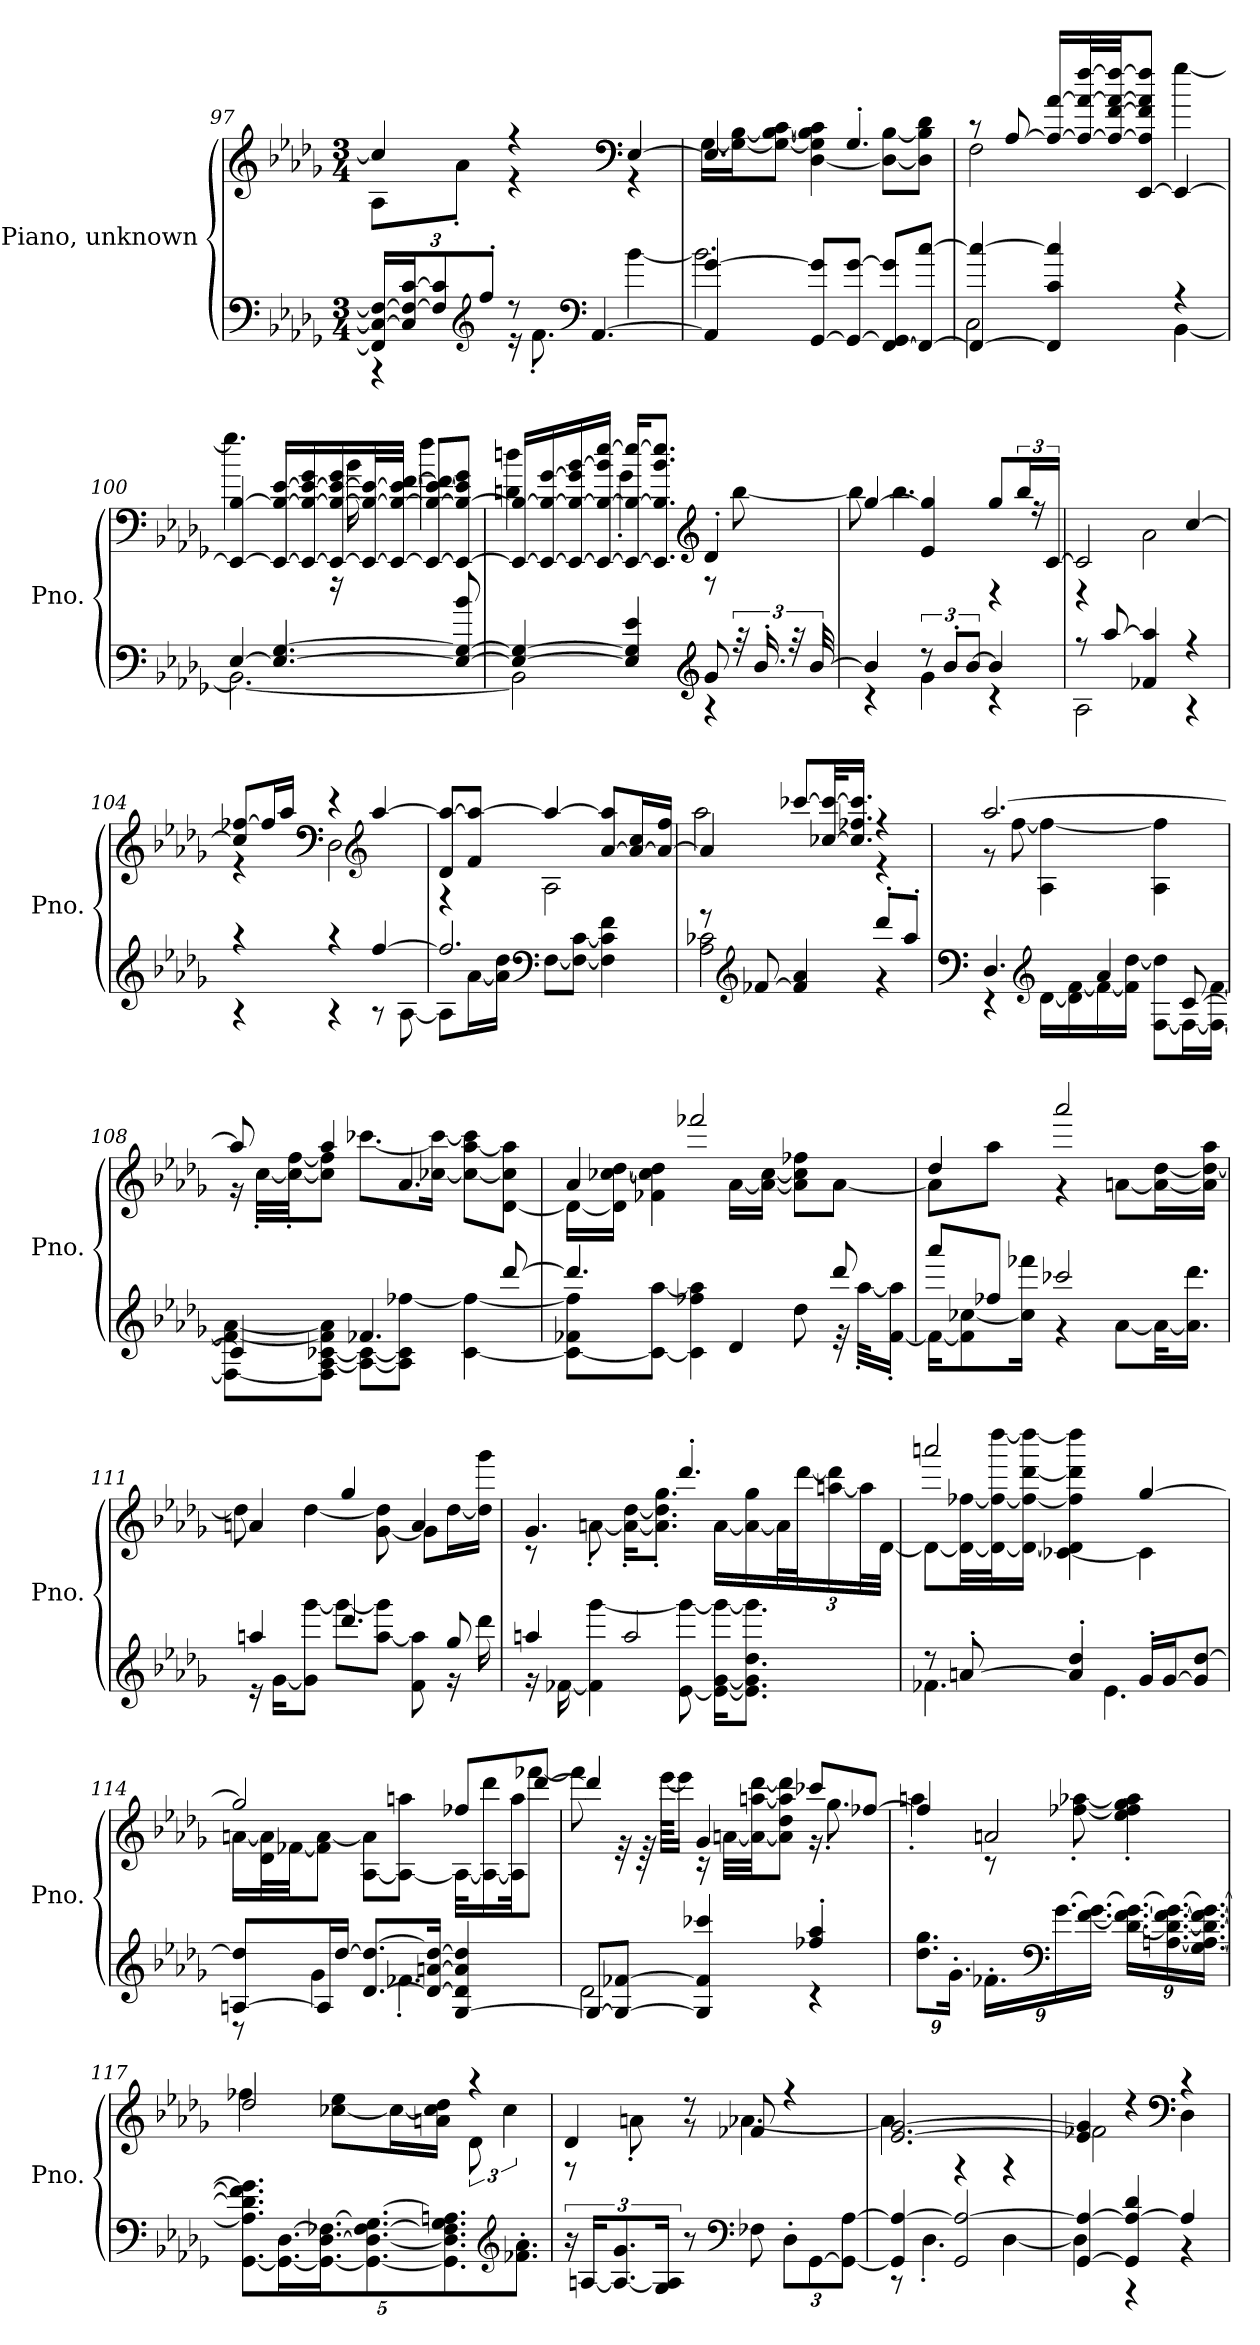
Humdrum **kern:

**kern	**kern
*part1	*part1
*staff2	*staff1
*I"Piano, unknown	*
*I'Pno.	*
*clefF4	*clefG2
*k[b-e-a-d-g-]	*k[b-e-a-d-g-]
*M3/4	*M3/4
*Xbrackettup	*
=97	=97
*^	*^
24FF/] 24C/_ 24F/_LL	4r	4cc/]	8A-\L
24C/] 24F/_ [24c/J	.	.	.
12F/] 12c/]	.	.	.
.	.	.	8a-'\J
*clefG2	*	*	*
12ff'/J	.	.	.
8r	16r	4r	4r
.	8.f'\	.	.
*clefF4	*	*	*
[4.AA-/	.	.	.
*	*	*clefF4	*
.	[4b-\	[4E-/	4r
=98	=98	=98	=98
4AA-/] [4g-/	2.b-\]	4.E-/]	[16G-\LL
.	.	.	16G-\_ [16B-\J
.	.	.	8G-\_ 8B-\_ [8c\J
[8GG-/ 8g-/]L	.	.	[4D-\ 4G-\] 4B-\] 4c\]
8GG-/_ [8g-/J	.	4.G-'/	.
[8FF/ 8GG-/] 8g-/]L	.	.	8D-\_ [8B-\L
8FF/_ [8cc/J	.	.	8D-\] 8B-\] 8d-\J
!!LO:LB:g=z	!!
=99	=99	=99	=99
4FF/_ 4cc/_	2C\	8r	2F\
.	.	[8A-/	.
4FF/] 4c/ 4cc/]	.	16A-/_ [16a-/LL	.
.	.	32A-/_ 32a-/_ [32ff/L	.
.	.	32A-/_ [32f/ 32a-/_ 32ff/_JJ	.
.	.	[8EE-/ 8A-/] 8f/] 8a-/] 8ff/]J	.
4r	[4BB-\	4EE-/_	[4gg-\
=100	=100	=100	=100
[4E-/	2.BB-\_	4EE-/_ [4B-/	4.gg-\]
4.E-/_ [4.G-/	.	16EE-/_ 16B-/_ [16e-/LL	.
.	.	16EE-/_ 16B-/_ 16e-/_ 16g-/	.
.	.	16EE-/_ 16B-/_ 16e-/_ 16g-/	16r
.	.	32EE-/_ 32B-/_ 32e-/_L	16b-\
.	.	32EE-/_ 32B-/_ 32e-/_ [32f/JJJ	.
.	.	8EE-/_ 8B-/_ 8e-/_ 8f/]L	4ff\
8E-/_ 8G-/_ 8b-/	.	8EE-/_ 8B-/_ 8e-/] 8g-/J	.
!!LO:LB:g=z	!!
=101	=101	=101	=101
4E-/_ 4G-/_	2BB-\]	16EE-/_ 16B-/_LL	4dn\ 4ddn\
.	.	16EE-/_ 16B-/_ [16g-/	.
.	.	16EE-/_ 16B-/_ 16g-/] [16b-/	.
.	.	16EE-/_ 16B-/_ 16b-/] [16ee-/JJ	.
4E-/] 4G-/] 4e-/	.	16EE-/_ 16B-/_ 16ee-/_KL	4g-'\
.	.	8.EE-/] 8.B-/] 8.b-/ 8.ee-/]J	.
*clefG2	*	*clefG2	*
8g-/	4r	4d'/	8r
*brackettup	*	*	*
48r	.	.	[8bb-\
24.b-'/	.	.	.
48r	.	.	.
[48b-/	.	.	.
=102	=102	=102	=102
4b-/]	4r	[4gg-/	8bb-\]
.	.	.	4.bb-\
12r	4g-\	4e-/ 4gg-/]	.
12b-'/L	.	.	.
[12b-/J	.	.	.
4b-/]	4r	8gg-/L	4r
.	.	24bb-/Jk	.
.	.	24r	.
.	.	[24c/	.
=103	=103	=103	=103
8r	2A-\	2c/]	4r
[8aa-/	.	.	.
4f-X/ 4aa-/]	.	.	2a-\
4r	4r	[4cc/	.
!!LO:LB:g=z	!!
=104	=104	=104	=104
4r	4r	8cc/] [8ff-X/L	4r
.	.	16ff-/L]	.
.	.	16aa-/JJ	.
*	*	*clefF4	*
4r	4r	4r	2D-\
*	*	*clefG2	*
[4ff/	8r	[4aa-/	.
.	[8A-\	.	.
=105	=105	=105	=105
2.ff/]	8A-\L]	8d-/ 8aa-/_L	4r
.	[16a-\L	8f/ 8aa-/_J	.
.	16a-\] 16dd-\JJ	.	.
*clefF4	*	*	*
.	[8F\L	4aa-/_	2A-\
.	8F\_ [8c\J	.	.
.	4F\] 4c\] 4f\	[8a-/ 8aa-/]L	.
.	.	16a-/_ 16cc/L	.
.	.	16a-/_ 16ff/JJ	.
=106	=106	=106	=106
8r	2A-\ 2c-X\	4a-/]	2aa-\
*clefG2	*	*	*
[8f-X/	.	.	.
4f-/] 4a-/	.	[8ccc-X/L	.
.	.	[32cc-X/ 32ccc-/_KL	.
.	.	16.cc-/] 16.ff-X/ 16.ccc-/]JJ	.
8ddd-'/L	4r	4r	4r
8aa-'/J	.	.	.
!!LO:LB:g=z	!!
=107	=107	=107	=107
*clefF4	*	*	*
4.D-/	4r	[2.aa-/	8r
.	.	.	[8ff\
*clefG2	*	*	*
.	[16d-\LL	.	4A-\ 4ff\_
.	16d-\] [16f\	.	.
4a-/	16f\_	.	.
.	16f\] [16dd-\JJ	.	.
.	[8F\ 8dd-\]L	.	4A-\ 4ff\]
[8c/	16F\L_	.	.
.	16F\_ [16f\JJ	.	.
=108	=108	=108	=108
4c/]	8F\_ 8f\_ [8a-\L	8aa-/]	16r
.	.	.	[32cc'\LLL
.	.	.	32cc\_' [32ff\'JJ
.	8F\] [8A-\ [8c-X\ 8f\] 8a-\]J	4aa-/	8cc\] 8ff\]J
4.f-X/	8A-\_ 8c-\_L	.	[8.ccc-X\L
.	8A-\] 8c-\] [8ff-X\J	4.a-/	.
.	.	.	[16cc-X\ 16ccc-\_Jk
.	[4c-\ 4ff-\_	.	8cc-\_ [8aa-\ 8ccc-\]L
[8ddd-/	.	.	[8d-\ 8cc-\] 8aa-\]J
!!LO:LB:g=z	!!
=109	=109	=109	=109
4.ddd-/]	8c-\_ 8f-X\ 8ff-\]L	4a-/	16d-\LL_
.	.	.	16d-\] [16cc-X\ [16dd-\JJ
.	8c-\_ [8aa-\J	.	4f-X\ 4cc-\] 4dd-\]
.	4c-\] 4ff-X\ 4aa-\]	2fff-X/	.
4d-/	.	.	[16a-\LL
.	.	.	16a-\_ [16cc-\JJ
.	8dd-\	.	8a-\] 8cc-\] 8ff-X\L
8ddd-/	32r	.	[8a-\J
.	[32aa-'\KLL	.	.
.	[16f-\' 16aa-\]'JJ	.	.
=110	=110	=110	=110
8aaa-/L	16f-\KL_	4dd-/	8a-\L]
.	8f-\] [8cc-X\	.	.
8ff-X/J	.	.	8aa-\J
.	16cc-\] 16fff-X\Jk	.	.
2ccc-X/	4r	2aaa-/	4r
.	[8a-\L	.	[8an\L
.	32a-\KL_	.	16a\_ [16dd-\L
.	16.a-\] 16.ddd-\JJ	.	.
.	.	.	16a\] 16dd-\_ 16aa-\JJ
!!LO:PB:g=z	!!
=111	=111	=111	=111
4aan/	16r	4an/	8dd-\]
.	[16g-\KL	.	.
.	8g-\] [8ggg-\J	.	[4dd-\
4.ddd-/	8ggg-\L_	4gg-/	.
.	[8aa\ 8ggg-\]J	.	[8g-\ 8dd-\]
.	8f\ 8aa\]	4a/	8g-\L]
8gg-/	16r	.	[16dd-\L
.	16ddd-\	.	16dd-\] 16ggg-\JJ
=112	=112	=112	=112
4aan/	16r	4.g-/	8r
.	[16f-X\	.	.
.	4f-\] [4ggg-\	.	[8an'\
2aa/	.	.	16a\_' [16dd-\'KL
.	.	.	8.a\]' 8.dd-\]' 8.gg-\'J
.	[8e-\ 8ggg-\_	4.ddd-'/	.
.	16e-\_ [16g-\ 16ggg-\_KL	.	[16a\LL
.	8.e-\] 8.g-\] 8.dd-\ 8.ggg-\]J	.	16a\_ 16gg-\
*	*	*	*Xbrackettup
.	.	.	48a\L]
.	.	.	[48ddd-\J
.	.	.	[24aan\ 24ddd-\]
.	.	.	48aa\L]
.	.	.	[48d-\JJJ
!!LO:LB:g=z	!!
=113	=113	=113	=113
8r	4.f-X\	2aaan/	8d-\L_
[8an'/	.	.	32d-\_ [32ff-X\LL
.	.	.	32d-\_ 32ff-\_ [32dddd-\J
.	.	.	16d-\_ 16ff-\_ [16ddd-\ 16dddd-\_JJ
4a/]' 4dd-/'	.	.	[4c-X\ 4d-\] 4ff-\] 4ddd-\] 4dddd-\]
.	4.e-\	.	.
16g-'/LL	.	[4gg-/	4c-\]
[16g-/J	.	.	.
8g-/] [8dd-/J	.	.	.
=114	=114	=114	=114
[8An/ 8dd-/]L	8r	2gg-/]	[16an\LL
.	.	.	32d-\ 32a\]L
.	.	.	[32f-X\JJ
16A/L]	4g-\	.	8f-\] [8a\J
[16dd-/JJ	.	.	.
[8.d-/ 8.dd-/_L	.	.	[8A-\ 8a\]L
.	4.f-X'\	.	8A-\_ 8aan\J
16d-/_ [16an/ 16dd-/_Jk	.	.	.
[4G-/ 4d-/] 4a/] 4dd-/]	.	8ff-X/L	32A-\KLL_
.	.	.	16A-\_ 16ddd-\
.	.	.	32A-\] 32aa\JK
.	.	[8ddd-/J	[8fff-X\J
!!LO:LB:g=z	!!
=115	=115	=115	=115
8G-/L_	2d-\	4ddd-/]	8fff-\]
8G-/_ [8f-X/J	.	.	32r
.	.	.	64r
.	.	.	[64eee-\KKLL
.	.	.	16eee-\JJ]
4G-/] 4f-/] 4ccc-X/	.	4g-/	16r
.	.	.	[32an\LLL
.	.	.	32a\_ [32aan\ [32ddd-\JJ
.	.	.	8a\] 8dd-\ 8aa\] 8ddd-\]J
4ff-X/' 4aa-/'	4r	8ccc-X/L	16r
.	.	.	8.gg-'\
.	.	[8ff-X/J	.
*v	*v	*	*
=116	=116	=116
*Xbrackettup	*	*
9.dd-\ 9.gg-\L	4ff-/]	4aan'\
18.g-'\Jk	.	.
18.f-X'\LL	2an/	8r
*clefF4	*	*
[18.g-\	.	.
.	.	[8ff-X\' [8aa-X\'
[18.f-\ 18.g-\_JJ	.	.
[18.d-\ 18.f-\_ 18.g-\_LL	.	4ee-\' 4ff-\]' 4gg-\' 4aa-\]'
[18.An\ 18.d-\_ 18.f-\_ 18.g-\_	.	.
18.G-\ 18.A\_ 18.d-\_ 18.f-\_ 18.g-\_JJ	.	.
!!LO:LB:g=z	!!
=117	=117	=117
[10.GG-\ 10.A\] 10.d-\] 10.f-\] 10.g-\]L	2dd-/	4ff-X\
20.GG-\_ [20.D-\L	.	.
20.GG-\_ 20.D-\_ [20.F-X\J	.	.
.	.	[8cc-X\ 8ee-\L
10.GG-\_ 10.D-\_ 10.F-\_ [10.G-\	.	.
.	.	16cc-\L_
.	.	16an\ 16cc-\] 16dd-\JJ
10.GG-\] 10.D-\] 10.F-\] 10.G-\] 10.An\	.	.
*	*	*brackettup
.	4r	12d-\
.	.	6cc-\
*clefG2	*	*
10.f-X\' 10.a-\'J	.	.
=118	=118	=118
*brackettup	*	*
24r	4d-/	8r
[24An/KL	.	.
12.A/_ 12.g-/	.	.
.	.	8an'\
24G-/ 24A/]Jk	.	.
8r	8r	8r
*clefF4	*	*
8F-X\	8f-X/	[4.a-X\
*Xbrackettup	*	*
12D-'\L	4r	.
[12GG-\	.	.
12GG-\_ [12A\J	.	.
=119	=119	=119
*^	*	*
4GG-/] 4A/_	8r	[2.e-/ [2.g-/	4a-\]
.	4.D-'\	.	.
2GG-/ 2A/_	.	.	4r
.	[4D-\	.	4r
!!LO:LB:g=z	!!
=120	=120	=120	=120
[4GG-/ 4A/_	4D-\]	4e-/] 4g-/]	2f-X\
4GG-/] 4A/_ 4d-/	4r	4r	.
*	*	*clefF4	*
4A/]	4r	4r	4D-\
*v	*v	*	*
*	*v	*v
=	=
*-	*-
